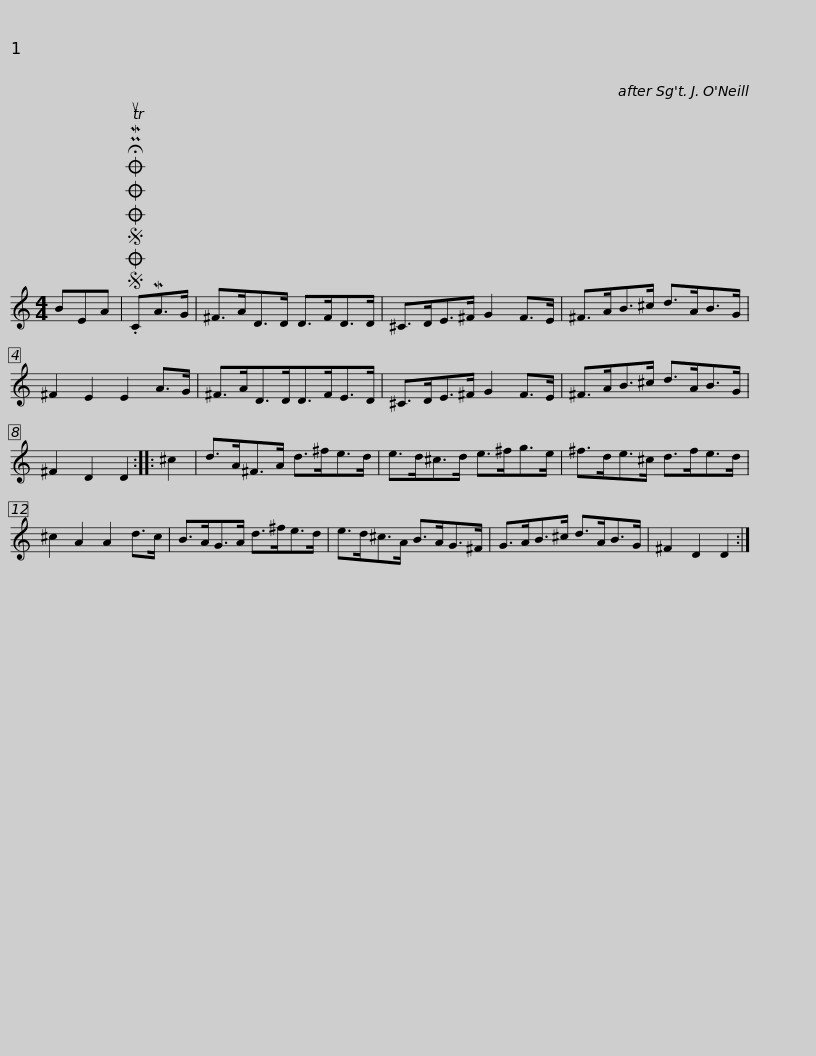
X:1
L:1/8
M:4/4
I:linebreak $
K:C
V:1 treble
V:1
 BEA |SOSOOO .!fermata!PMTuCMA>G | ^F>AD>D D>FD>D | ^C>DE>^F G2 F>E | ^F>AB>^c d>AB>G | %5
 ^F2 E2 E2 A>G |$ ^F>AD>DD>FE>D | ^C>DE>^F G2 F>E | ^F>AB>^c d>AB>G | ^F2 D2 D2 :: %10
 ^c2 | d>A^F>A d>^fe>d |$ e>d^c>d e>^fg>e | ^f>de>^c d>fe>d | ^c2 A2 A2 d>c | %15
 B>AG>A d>^fe>d | e>d^c>A B>AG>^F |$ G>AB>^c d>AB>G | ^F2 D2 D2 :| %19
